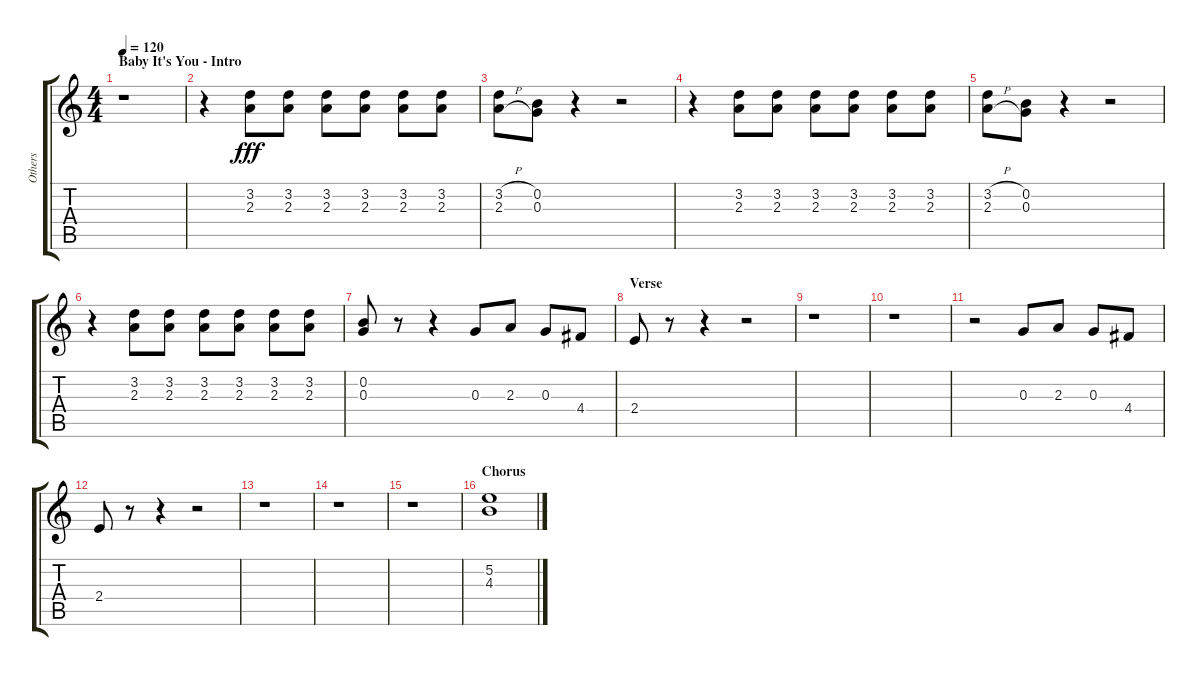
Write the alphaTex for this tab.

\track ("Others" "Others") {instrument acousticguitarnylon}
\staff {score tabs}
\tuning (E4 B3 G3 D3 A2 E2) {hide}
\ts (4 4)
\section ("" "Baby It's You - Intro")
\tempo 120
\clef g2
\ks c
r.1{dy fff volume 15 balance 4 instrument altosax} |
r.4 (3.2 2.3).8 (3.2 2.3).8 (3.2 2.3).8 (3.2 2.3).8 (3.2 2.3).8 (3.2 2.3).8 |
(3.2{h} 2.3{h}).8 (0.2 0.3).8 r.4 r.2 |
r.4 (3.2 2.3).8 (3.2 2.3).8 (3.2 2.3).8 (3.2 2.3).8 (3.2 2.3).8 (3.2 2.3).8 |
(3.2{h} 2.3{h}).8 (0.2 0.3).8 r.4 r.2 |
r.4 (3.2 2.3).8 (3.2 2.3).8 (3.2 2.3).8 (3.2 2.3).8 (3.2 2.3).8 (3.2 2.3).8 |
(0.2 0.3).8 r.8 r.4 0.3.8{volume 16} 2.3.8 0.3.8 4.4.8 |
\section ("" "Verse")
2.4.8 r.8 r.4 r.2 |
r.1 |
r.1 |
r.2 0.3.8{volume 16} 2.3.8 0.3.8 4.4.8 |
2.4.8 r.8 r.4 r.2 |
r.1 |
r.1 |
r.1 |
\section ("" "Chorus")
(5.2 4.3).1{volume 13}
